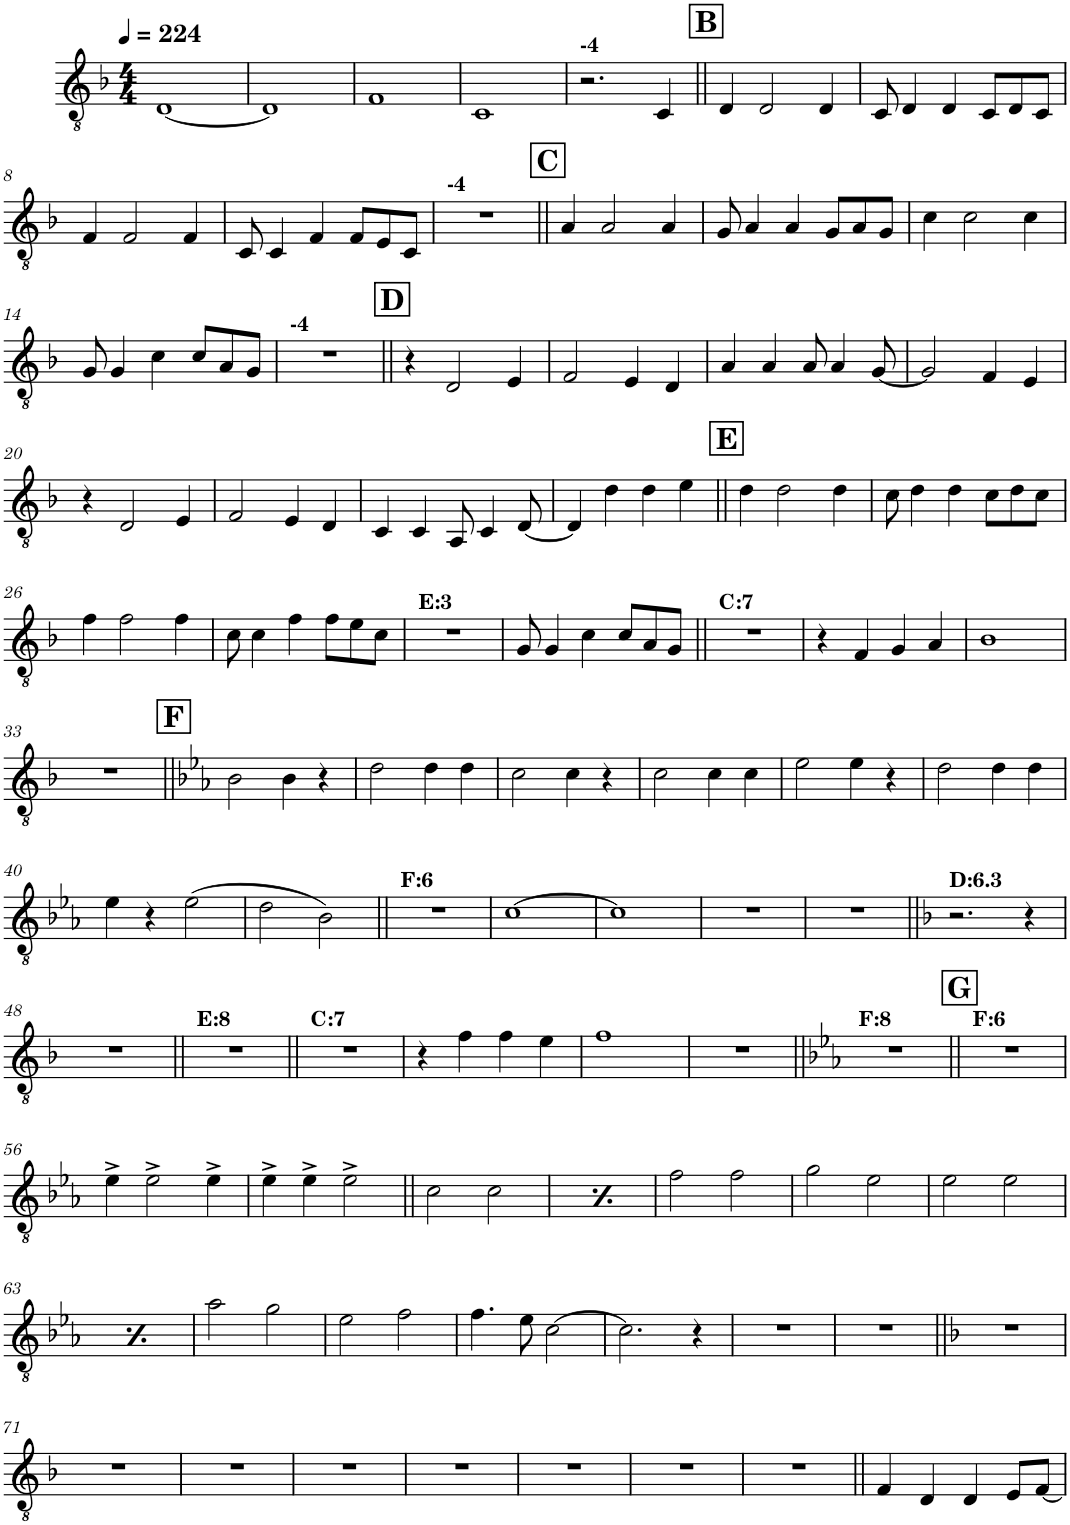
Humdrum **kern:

**kern
*part1
*staff1
*I"Trombone
*I'Tbn.
*clefGv2
*Trd1c2
*k[b-]
*M4/4
*MM224
=1
[<1D
=2
1D]
=3
1F
=4
1C
=5
!LO:TX:a:B:t=-4
2.r
4C/
!!LO:REH:place=s1:a:B:cj:fs=14:t=B
=6||
4D/
2D/
4D/
=7
8C/
4D/
4D/
8C/L
8D/
8C/J
!!LO:LB:g=z
=8
4F/
2F/
4F/
=9
8C/
4C/
4F/
8F/L
8E/
8C/J
=10
!LO:TX:a:B:t=-4
1r
!!LO:REH:place=s1:a:B:cj:fs=14:t=C
=11||
4A/
2A/
4A/
=12
8G/
4A/
4A/
8G/L
8A/
8G/J
=13
4c\
2c\
4c\
!!LO:LB:g=z
=14
8G/
4G/
4c\
8c/L
8A/
8G/J
=15
!LO:TX:a:B:t=-4
1r
!!LO:REH:place=s1:a:B:cj:fs=14:t=D
=16||
4r
2D/
4E/
=17
2F/
4E/
4D/
=18
4A/
4A/
8A/
4A/
[8G/
=19
2G/]
4F/
4E/
!!LO:LB:g=z
=20
4r
2D/
4E/
=21
2F/
4E/
4D/
=22
4C/
4C/
8AA/
4C/
[<8D/
=23
4D/]
4d\
4d\
4e\
!!LO:REH:place=s1:a:B:cj:fs=14:t=E
=24||
4d\
2d\
4d\
=25
8c\
4d\
4d\
8c\L
8d\
8c\J
!!LO:LB:g=z
=26
4f\
2f\
4f\
=27
8c\
4c\
4f\
8f\L
8e\
8c\J
=28
!LO:TX:a:B:t=E&colon;3
1r
=29
8G/
4G/
4c\
8c/L
8A/
8G/J
=30||
!LO:TX:a:B:t=C&colon;7
1r
=31
4r
4F/
4G/
4A/
=32
1B-
!!LO:LB:g=z
=33
1r
!!LO:REH:place=s1:a:B:cj:fs=14:t=F
=34||
*k[b-e-a-]
2B-\
4B-\
4r
=35
2d\
4d\
4d\
=36
2c\
4c\
4r
=37
2c\
4c\
4c\
=38
2e-\
4e-\
4r
=39
2d\
4d\
4d\
!!LO:LB:g=z
=40
4e-\
4r
(>2e-\
=41
2d\
2B-\)
=42||
!LO:TX:a:B:t=F&colon;6
1r
=43
[>1c
=44
1c]
=45
1r
=46
1r
=47||
*k[b-]
!LO:TX:a:B:t=D&colon;6.3
2.r
4r
!!LO:LB:g=z
=48
1r
=49||
!LO:TX:a:B:t=E&colon;8
1r
=50||
!LO:TX:a:B:t=C&colon;7
1r
=51
4r
4f\
4f\
4e\
=52
1f
=53
1r
=54||
*k[b-e-a-]
!LO:TX:a:B:t=F&colon;8
1r
!!LO:REH:place=s1:a:B:cj:fs=14:t=G
=55||
!LO:TX:a:B:t=F&colon;6
1r
!!LO:LB:g=z
=56
4e-^\
2e-^\
4e-^\
=57
4e-^\
4e-^\
2e-^\
=58||
2c\
2c\
=59
2c\
2c\
=60
2f\
2f\
=61
2g\
2e-\
=62
2e-\
2e-\
!!LO:LB:g=z
=63
2e-\
2e-\
=64
2a-\
2g\
=65
2e-\
2f\
=66
4.f\
8e-\
[>2c\
=67
2.c\]
4r
=68
1r
=69
1r
=70||
*k[b-]
1r
!!LO:LB:g=z
=71
1r
=72
1r
=73
1r
=74
1r
=75
1r
=76
1r
=77
1r
=78||
4F/
4D/
4D/
8E/L
[8F/J
=
*-
